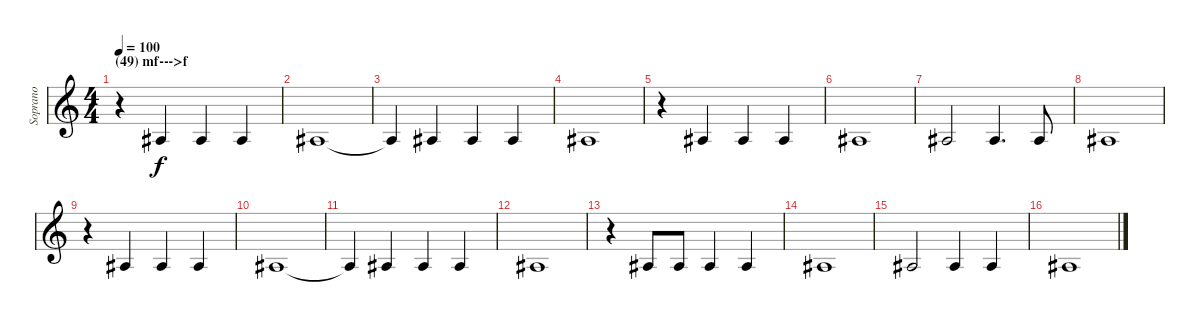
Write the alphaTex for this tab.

\track ("Soprano" "Soprano") {instrument synthvoice}
\staff {score}
\tuning (E4 B3 G3 D3 A2 E2) {hide}
\ts (4 4)
\section ("" "(49) mf--->f")
\tempo 100
\clef g2
\ks c
r.4{dy mf} 3.3.4{dy f} 3.3.4 3.3.4 |
3.3.1 |
3.3{t}.4 3.3.4 3.3.4 3.3.4 |
3.3.1 |
r.4 3.3.4 3.3.4 3.3.4 |
3.3.1 |
3.3.2 3.3.4{d} 3.3.8 |
3.3.1 |
r.4 3.3.4 3.3.4 3.3.4 |
3.3.1 |
3.3{t}.4 3.3.4 3.3.4 3.3.4 |
3.3.1 |
r.4 3.3.8 3.3.8 3.3.4 3.3.4 |
3.3.1 |
3.3.2 3.3.4 3.3.4 |
3.3.1
